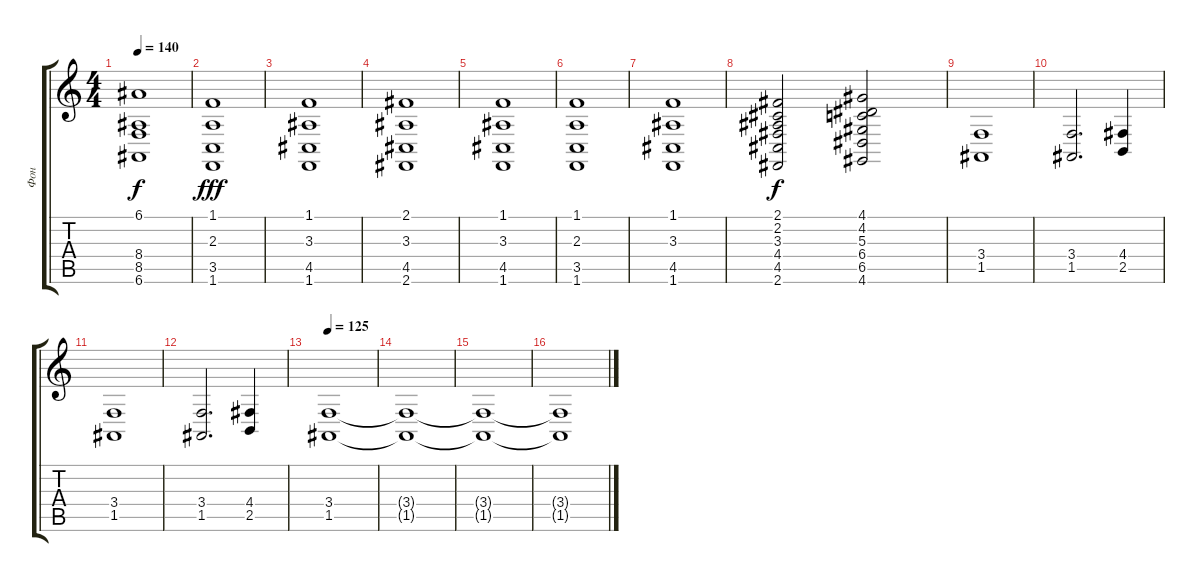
\track ("Фон" "Фон") {instrument pad2warm}
\staff {score tabs}
\tuning (E4 B3 G3 D3 A2 E2) {hide}
\ts (4 4)
\tempo 140
\clef g2
\ks c
(6.1 8.4 8.5 6.6).1{dy f} |
(1.1 2.3 3.5 1.6).1{dy fff} |
(1.1 3.3 4.5 1.6).1 |
(2.1 3.3 4.5 2.6).1 |
(1.1 3.3 4.5 1.6).1 |
(1.1 2.3 3.5 1.6).1 |
(1.1 3.3 4.5 1.6).1 |
(2.1 2.2 3.3 4.4 4.5 2.6).2{dy f} (4.1 4.2 5.3 6.4 6.5 4.6).2 |
(3.4 1.5).1 |
(3.4 1.5).2{d} (4.4 2.5).4 |
(3.4 1.5).1 |
(3.4 1.5).2{d} (4.4 2.5).4 |
\tempo 125
(3.4 1.5).1 |
(3.4{t} 1.5{t}).1 |
(3.4{t} 1.5{t}).1 |
(3.4{t} 1.5{t}).1
